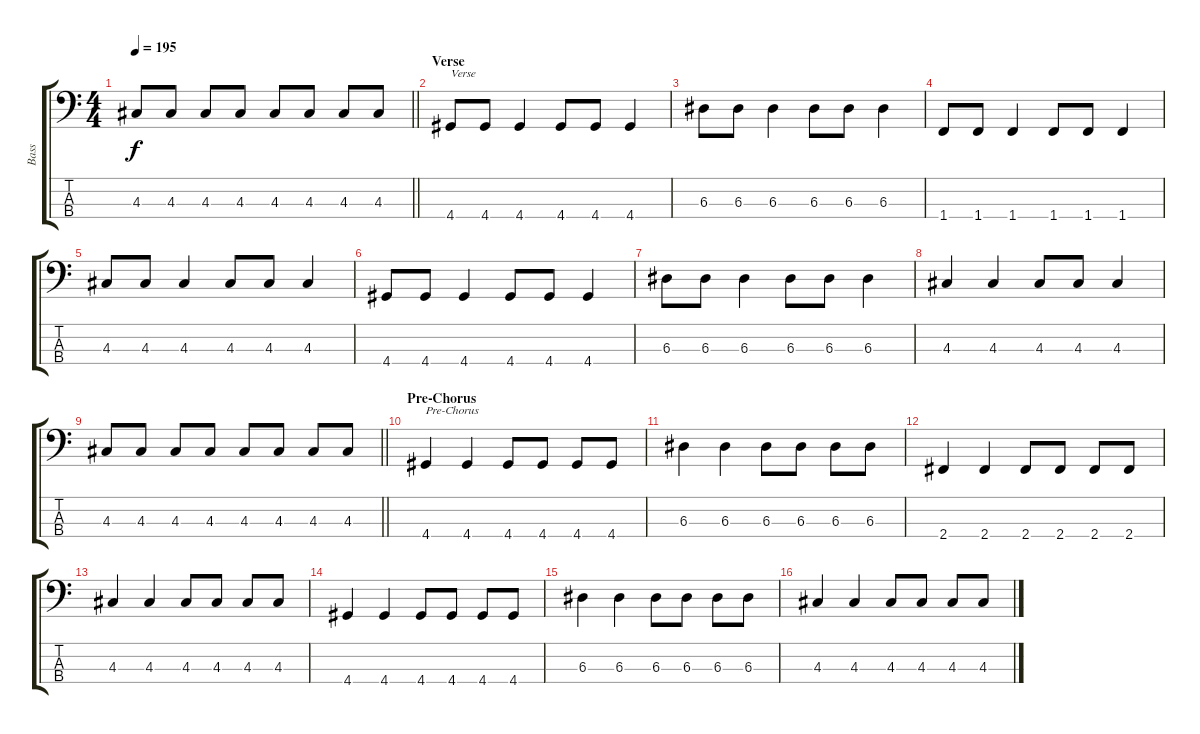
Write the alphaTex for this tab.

\track ("Bass" "Bass") {instrument electricbasspick}
\staff {score tabs}
\tuning (G2 D2 A1 E1) {hide}
\ts (4 4)
\tempo 195
\clef f4
\barLineRight lightlight
\ks c
4.3.8{dy f} 4.3.8 4.3.8 4.3.8 4.3.8 4.3.8 4.3.8 4.3.8 |
\section ("" "Verse")
4.4.8{txt "Verse"} 4.4.8 4.4.4 4.4.8 4.4.8 4.4.4 |
6.3.8 6.3.8 6.3.4 6.3.8 6.3.8 6.3.4 |
1.4.8 1.4.8 1.4.4 1.4.8 1.4.8 1.4.4 |
4.3.8 4.3.8 4.3.4 4.3.8 4.3.8 4.3.4 |
4.4.8 4.4.8 4.4.4 4.4.8 4.4.8 4.4.4 |
6.3.8 6.3.8 6.3.4 6.3.8 6.3.8 6.3.4 |
4.3.4 4.3.4 4.3.8 4.3.8 4.3.4 |
\barLineRight lightlight
4.3.8 4.3.8 4.3.8 4.3.8 4.3.8 4.3.8 4.3.8 4.3.8 |
\section ("" "Pre-Chorus")
4.4.4{txt "Pre-Chorus"} 4.4.4 4.4.8 4.4.8 4.4.8 4.4.8 |
6.3.4 6.3.4 6.3.8 6.3.8 6.3.8 6.3.8 |
2.4.4 2.4.4 2.4.8 2.4.8 2.4.8 2.4.8 |
4.3.4 4.3.4 4.3.8 4.3.8 4.3.8 4.3.8 |
4.4.4 4.4.4 4.4.8 4.4.8 4.4.8 4.4.8 |
6.3.4 6.3.4 6.3.8 6.3.8 6.3.8 6.3.8 |
4.3.4 4.3.4 4.3.8 4.3.8 4.3.8 4.3.8
